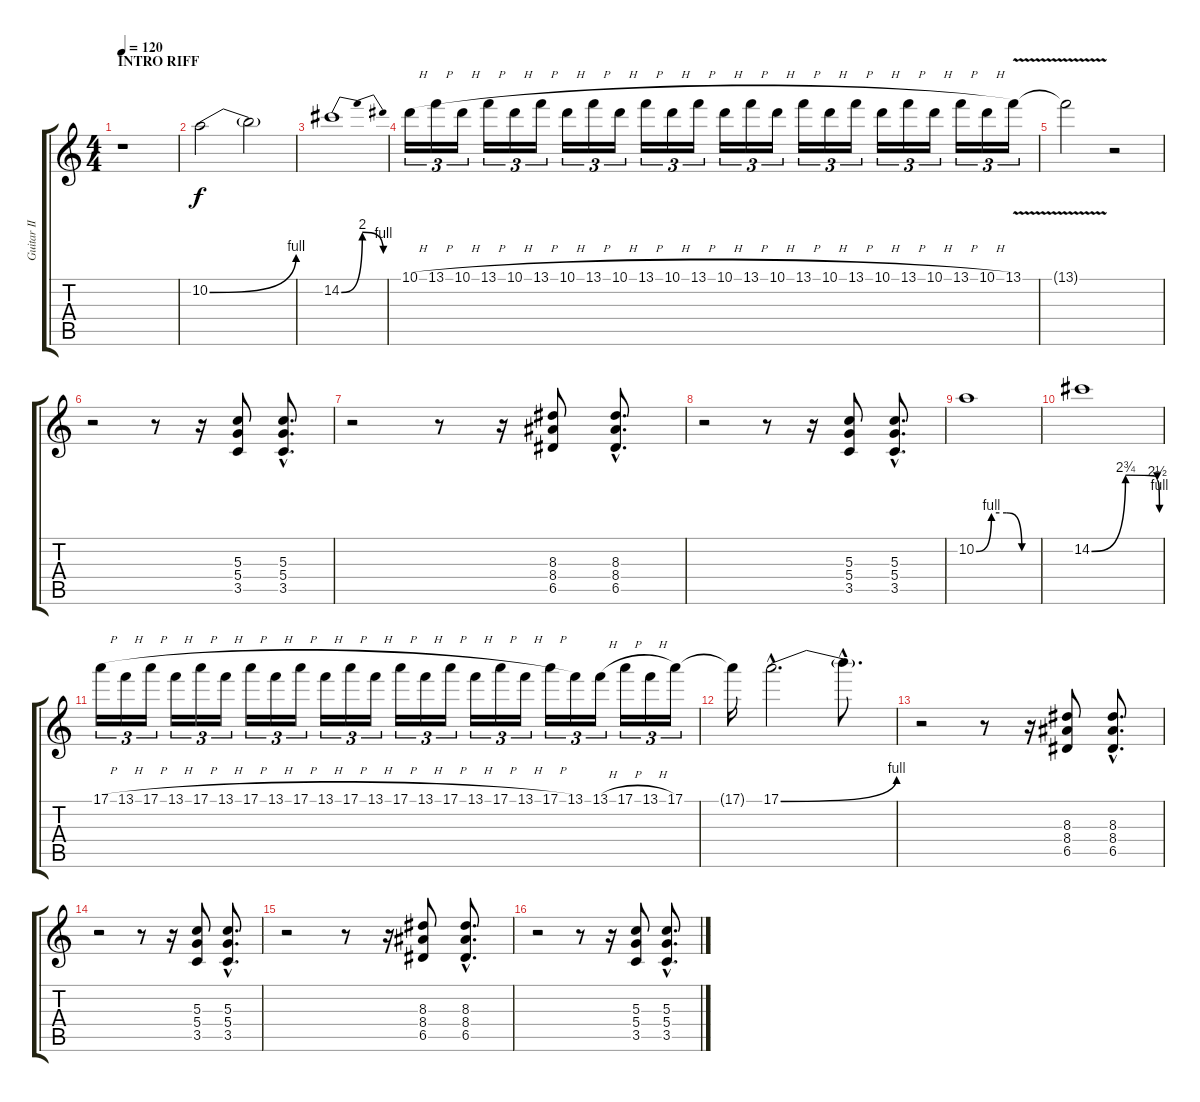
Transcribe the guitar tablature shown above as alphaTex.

\track ("Guitar II" "Guitar II") {instrument distortionguitar}
\staff {score tabs}
\tuning (E4 B3 G3 D3 A2 E2) {hide}
\ts (4 4)
\section ("" "INTRO RIFF")
\tempo 120
\clef g2
\ks c
r.1{dy f instrument distortionguitar} |
10.2{be (bend 0 0 60 4)}.2 10.2{t}.2 |
14.2{be (bendrelease 0 0 30 8 30 8 60 4)}.1 |
10.1{h}.16{tu (3 2)} 13.1{h}.16{tu (3 2)} 10.1{h}.16{tu (3 2)} 13.1{h}.16{tu (3 2)} 10.1{h}.16{tu (3 2)} 13.1{h}.16{tu (3 2)} 10.1{h}.16{tu (3 2)} 13.1{h}.16{tu (3 2)} 10.1{h}.16{tu (3 2)} 13.1{h}.16{tu (3 2)} 10.1{h}.16{tu (3 2)} 13.1{h}.16{tu (3 2)} 10.1{h}.16{tu (3 2)} 13.1{h}.16{tu (3 2)} 10.1{h}.16{tu (3 2)} 13.1{h}.16{tu (3 2)} 10.1{h}.16{tu (3 2)} 13.1{h}.16{tu (3 2)} 10.1{h}.16{tu (3 2)} 13.1{h}.16{tu (3 2)} 10.1{h}.16{tu (3 2)} 13.1{h}.16{tu (3 2)} 10.1{h}.16{tu (3 2)} 13.1{v}.16{tu (3 2)} |
13.1{t}.2 r.2 |
r.2 r.8 r.16 (5.3 5.4 3.5).8 (5.3{hac} 5.4{hac} 3.5{hac}).8{d} |
r.2 r.8 r.16 (8.3 8.4 6.5).8 (8.3{hac} 8.4{hac} 6.5{hac}).8{d} |
r.2 r.8 r.16 (5.3 5.4 3.5).8 (5.3{hac} 5.4{hac} 3.5{hac}).8{d} |
10.2{be (custom 0 0 15 4 30 4 45 0 60 0)}.1 |
14.2{be (custom 0 0 30 11 58 10 60 4)}.1 |
17.1{h}.16{tu (3 2)} 13.1{h}.16{tu (3 2)} 17.1{h}.16{tu (3 2)} 13.1{h}.16{tu (3 2)} 17.1{h}.16{tu (3 2)} 13.1{h}.16{tu (3 2)} 17.1{h}.16{tu (3 2)} 13.1{h}.16{tu (3 2)} 17.1{h}.16{tu (3 2)} 13.1{h}.16{tu (3 2)} 17.1{h}.16{tu (3 2)} 13.1{h}.16{tu (3 2)} 17.1{h}.16{tu (3 2)} 13.1{h}.16{tu (3 2)} 17.1{h}.16{tu (3 2)} 13.1{h}.16{tu (3 2)} 17.1{h}.16{tu (3 2)} 13.1{h}.16{tu (3 2)} 17.1{h}.16{tu (3 2)} 13.1.16{tu (3 2)} 13.1{h}.16{tu (3 2)} 17.1{h}.16{tu (3 2)} 13.1{h}.16{tu (3 2)} 17.1.16{tu (3 2)} |
17.1{t}.16 17.1{be (bend 0 0 60 4) hac}.2{d} 17.1{hac t}.8{d} |
r.2 r.8 r.16 (8.3 8.4 6.5).8 (8.3{hac} 8.4{hac} 6.5{hac}).8{d} |
r.2 r.8 r.16 (5.3 5.4 3.5).8 (5.3{hac} 5.4{hac} 3.5{hac}).8{d} |
r.2 r.8 r.16 (8.3 8.4 6.5).8 (8.3{hac} 8.4{hac} 6.5{hac}).8{d} |
r.2 r.8 r.16 (5.3 5.4 3.5).8 (5.3{hac} 5.4{hac} 3.5{hac}).8{d}
